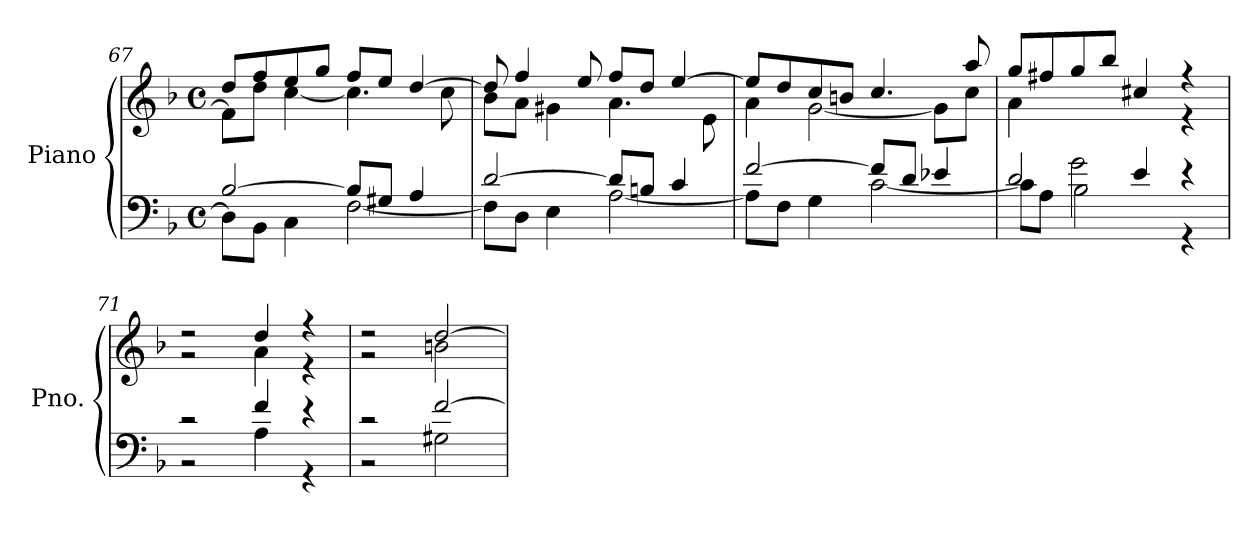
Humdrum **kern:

**kern	**kern
*part1	*part1
*staff2	*staff1
*I"Piano	*
*I'Pno.	*
*clefF4	*clefG2
*k[b-]	*k[b-]
*M4/4	*M4/4
*met(c)	*met(c)
=67	=67
*^	*^
[2B-</	8D<\L]	8dd/L	8f<\L]
.	8BB-<\J	8ff/	8dd>\J
.	4C<\	8ee/	[4cc>\
.	.	8gg/J	.
8B-/L]	[2F<\	8ff/L	4.cc<\]
8G#X</J	.	8ee/J	.
4A</	.	[4dd/	.
.	.	.	8cc>\
=68	=68	=68	=68
[2d</	8F<\L]	8dd/]	8b-<\L
.	8D<\J	4ff/	8a>\J
.	4E<\	.	4g#X<\
.	.	8ee/	.
8d/L]	[2A<\	8ff/L	4.a>\
8Bn</J	.	8dd/J	.
4c</	.	[4ee/	.
.	.	.	8e>\
!!LO:LB:g=z	!!
=69	=69	=69	=69
[2f</	8A<\L]	8ee/L]	4a>\
.	8F<\J	8dd/	.
.	4G<\	8cc/	[2g>\
.	.	8bn/J	.
8f/L]	[2c<\	4.cc/	.
8d</J	.	.	.
4e-X</	.	.	8g<\L]
.	.	8aa/	8cc<\J
=70	=70	=70	=70
*	*^	*	*
4ryy	2d/	8c<\L]	8gg/L	4a>\
.	.	8A<\J	8ff#X/	.
2g<\	.	2B-<\	8gg/	2ryy
.	.	.	8bb-/J	.
.	4e/	.	4cc#X/	.
4ryy	4r	4r	4r	4r
*	*v	*v	*	*
=71	=71	=71	=71
2r	2r	2r	2r
4f/	4A<\	4dd/	4a<\
4r	4r	4r	4r
=72	=72	=72	=72
2r	2r	2r	2r
[2f</	2G#X<\	[2dd/	2bn>\
*v	*v	*	*
*	*v	*v
=	=
*-	*-
